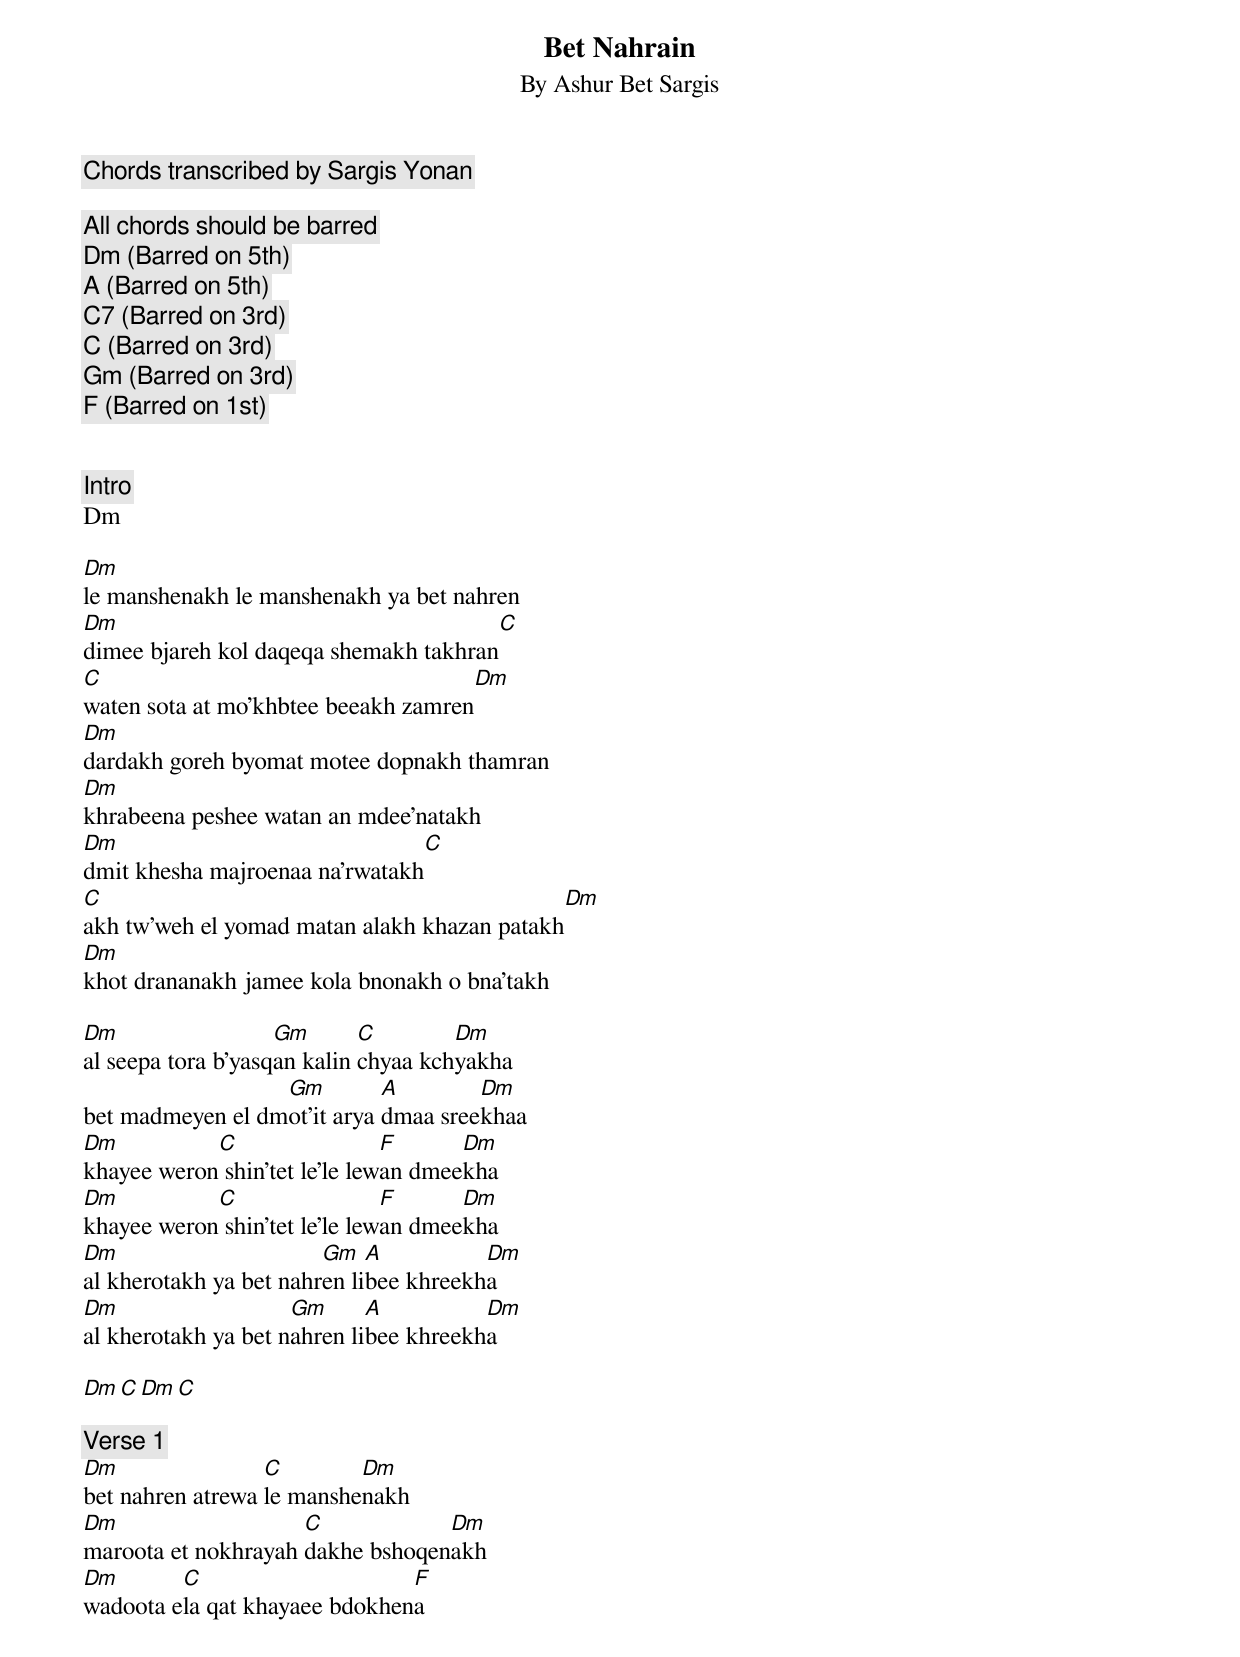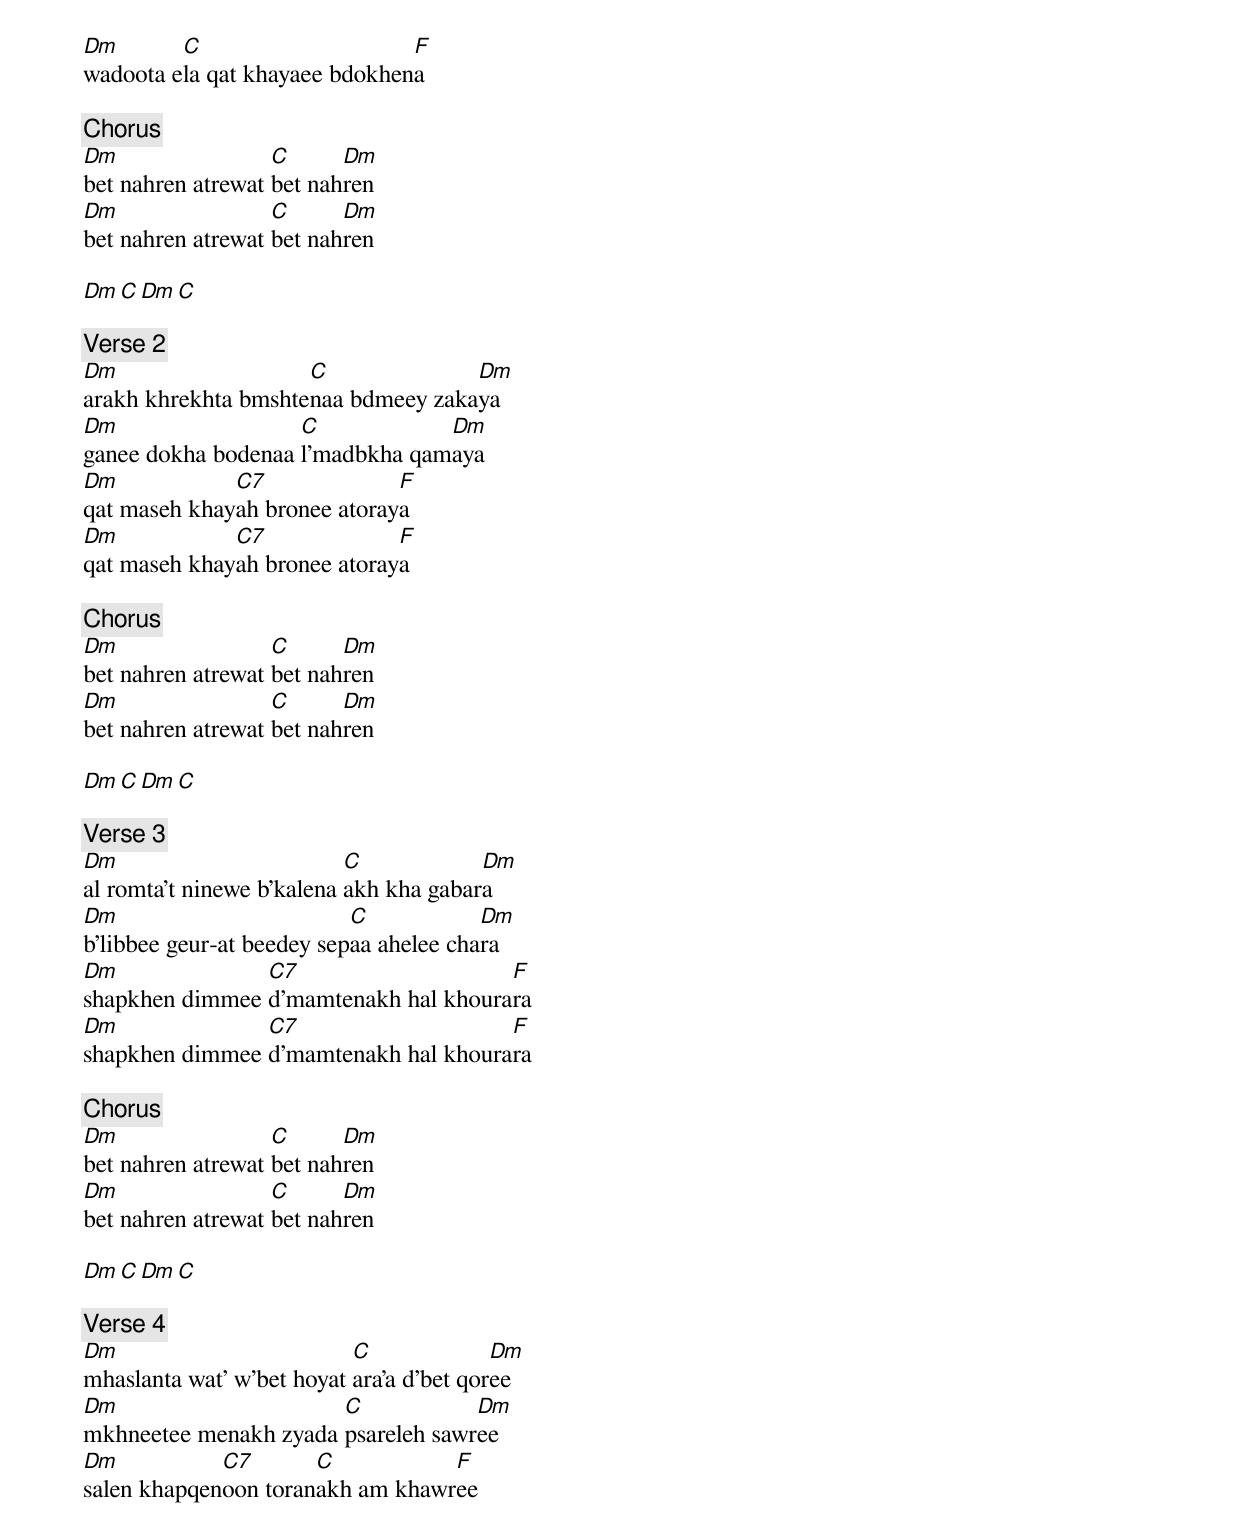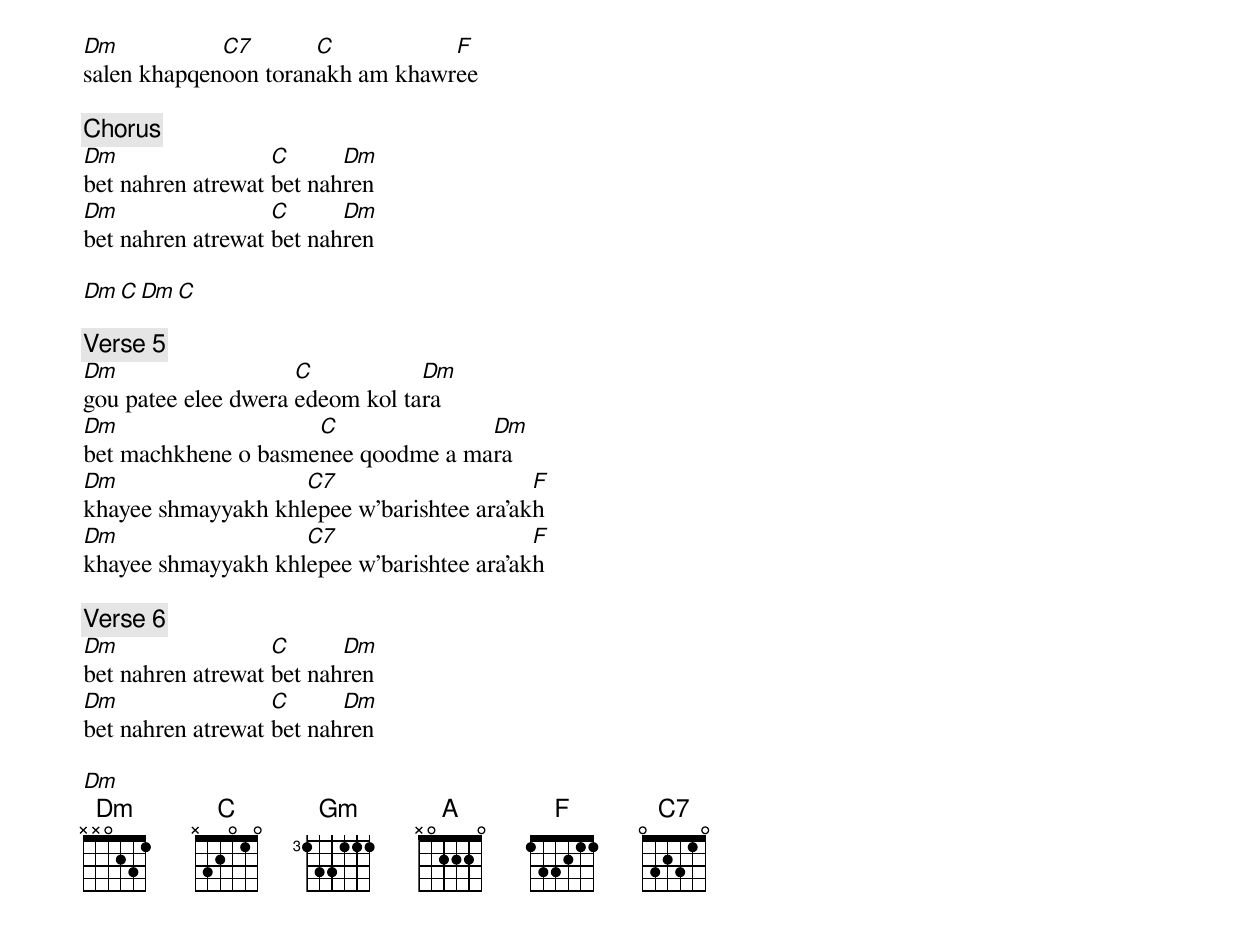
Bet Nahrain
By Ashur Bet Sargis

Chords transcribed by Sargis Yonan

All chords should be barred
Dm (Barred on 5th)
A (Barred on 5th)
C7 (Barred on 3rd)
C (Barred on 3rd)
Gm (Barred on 3rd)
F (Barred on 1st)


[Intro]
Dm

Dm
le manshenakh le manshenakh ya bet nahren
Dm                                      C
dimee bjareh kol daqeqa shemakh takhran
C                                       Dm
waten sota at mo'khbtee beeakh zamren
Dm
dardakh goreh byomat motee dopnakh thamran
Dm
khrabeena peshee watan an mdee'natakh
Dm                                      C
dmit khesha majroenaa na'rwatakh
C                                             Dm
akh tw'weh el yomad matan alakh khazan patakh
Dm
khot drananakh jamee kola bnonakh o bna'takh

Dm                  Gm       C        Dm
al seepa tora b'yasqan kalin chyaa kchyakha
                  Gm         A        Dm
bet madmeyen el dmot'it arya dmaa sreekhaa
Dm          C                  F      Dm
khayee weron shin'tet le'le lewan dmeekha
Dm          C                  F      Dm
khayee weron shin'tet le'le lewan dmeekha
Dm                      Gm   A          Dm
al kherotakh ya bet nahren libee khreekha
Dm                   Gm      A          Dm
al kherotakh ya bet nahren libee khreekha

Dm C Dm C

[Verse 1]
Dm                C        Dm
bet nahren atrewa le manshenakh
Dm                   C            Dm
maroota et nokhrayah dakhe bshoqenakh
Dm       C                     F
wadoota ela qat khayaee bdokhena
Dm       C                     F
wadoota ela qat khayaee bdokhena

[Chorus]
Dm                 C      Dm
bet nahren atrewat bet nahren
Dm                 C      Dm
bet nahren atrewat bet nahren

Dm C Dm C

[Verse 2]
Dm                   C              Dm
arakh khrekhta bmshtenaa bdmeey zakaya
Dm                  C            Dm
ganee dokha bodenaa l'madbkha qamaya
Dm            C7              F
qat maseh khayah bronee atoraya
Dm            C7              F
qat maseh khayah bronee atoraya

[Chorus]
Dm                 C      Dm
bet nahren atrewat bet nahren
Dm                 C      Dm
bet nahren atrewat bet nahren

Dm C Dm C

[Verse 3]
Dm                         C            Dm
al romta't ninewe b'kalena akh kha gabara
Dm                         C            Dm
b'libbee geur-at beedey sepaa ahelee chara
Dm              C7                    F
shapkhen dimmee d'mamtenakh hal khourara
Dm              C7                    F
shapkhen dimmee d'mamtenakh hal khourara

[Chorus]
Dm                 C      Dm
bet nahren atrewat bet nahren
Dm                 C      Dm
bet nahren atrewat bet nahren

Dm C Dm C

[Verse 4]
Dm                         C              Dm
mhaslanta wat' w'bet hoyat ara'a d'bet qoree
Dm                     C            Dm
mkhneetee menakh zyada psareleh sawree
Dm           C7       C           F
salen khapqenoon toranakh am khawree
Dm           C7       C           F
salen khapqenoon toranakh am khawree

[Chorus]
Dm                 C      Dm
bet nahren atrewat bet nahren
Dm                 C      Dm
bet nahren atrewat bet nahren

Dm C Dm C

[Verse 5]
Dm                   C           Dm
gou patee elee dwera edeom kol tara
Dm                   C              Dm
bet machkhene o basmenee qoodme a mara
Dm                  C7                     F
khayee shmayyakh khlepee w'barishtee ara'akh
Dm                  C7                     F
khayee shmayyakh khlepee w'barishtee ara'akh

[Verse 6]
Dm                 C      Dm
bet nahren atrewat bet nahren
Dm                 C      Dm
bet nahren atrewat bet nahren

Dm
